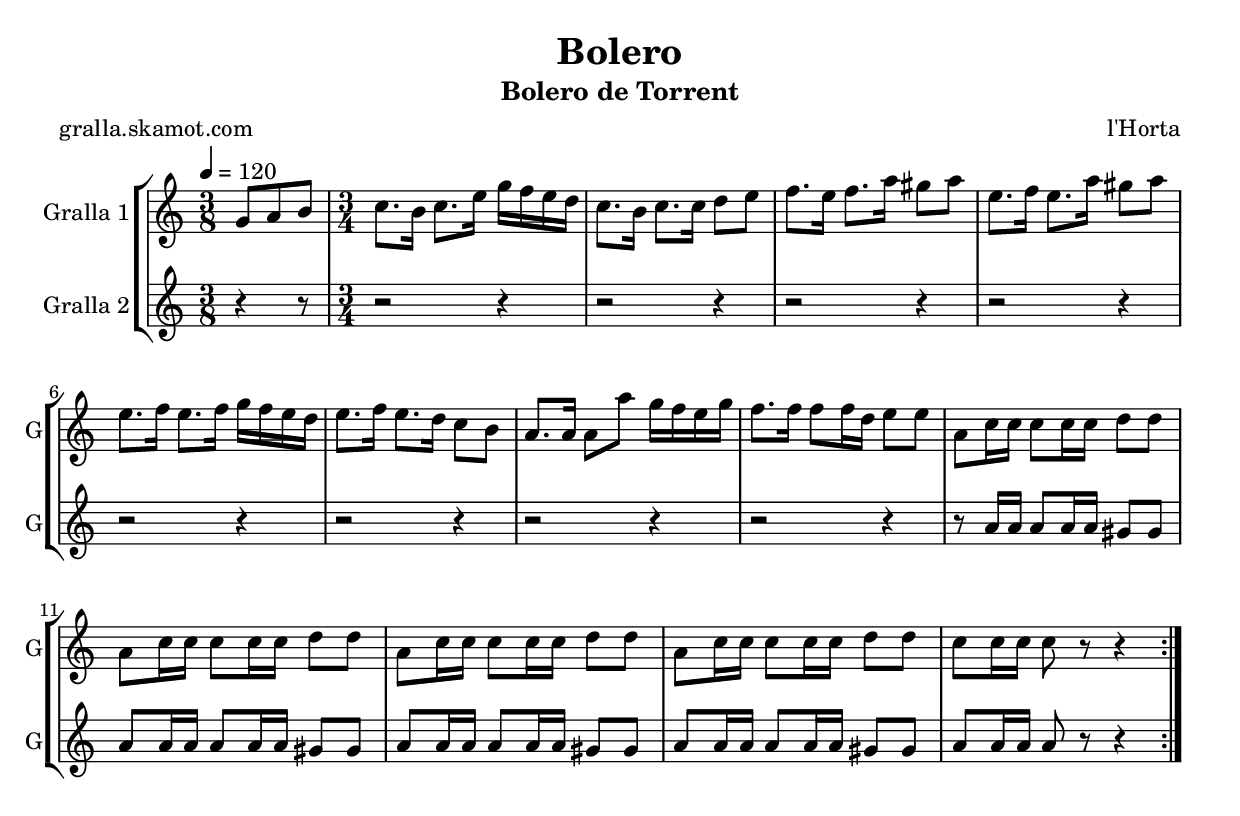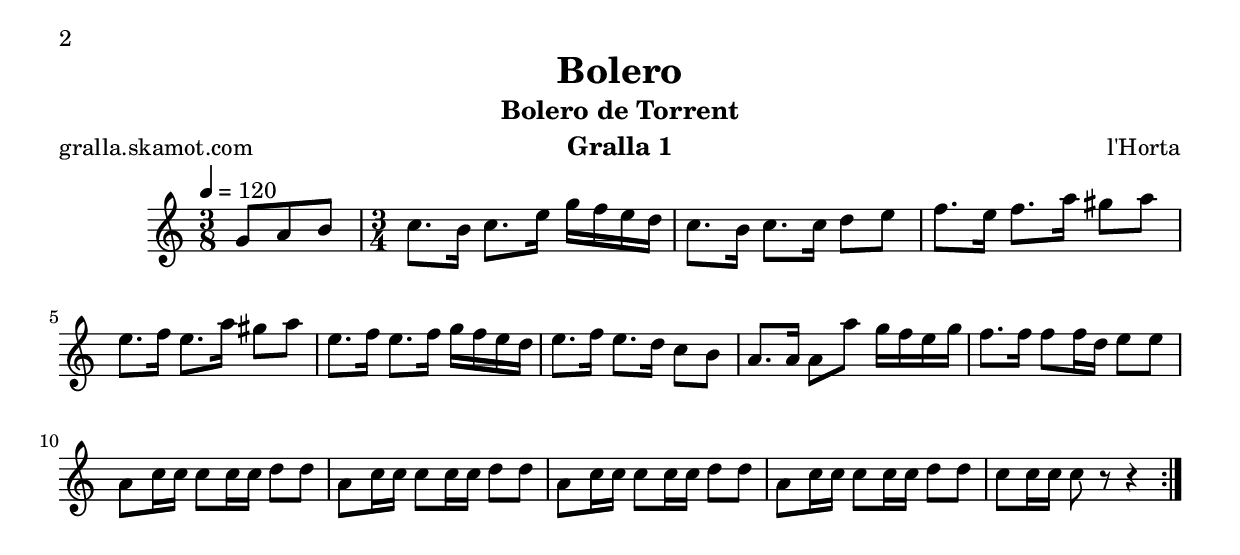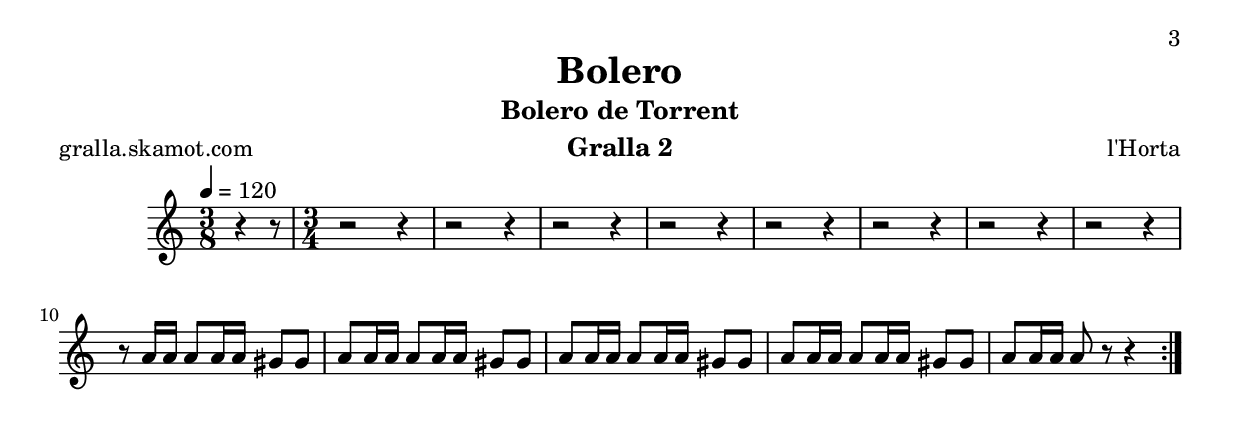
\version "2.16.2"

\header {
  dedication=""
  title="Bolero"
  subtitle="Bolero de Torrent"
  subsubtitle=""
  poet="gralla.skamot.com"
  meter=""
  piece=""
  composer="l'Horta"
  arranger=""
  opus=""
  instrument=""
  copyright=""
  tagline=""
}

liniaroAa =
\relative g'
{
  \tempo 4=120
  \clef treble
  \key c \major
  \repeat volta 2 { \time 3/8 g8 a b  |
  \time 3/4   c8. b16 c8. e16 g f e d  |
  c8. b16 c8. c16 d8 e  |
  f8. e16 f8. a16 gis8 a  |
  %05
  e8. f16 e8. a16 gis8 a  |
  e8. f16 e8. f16 g f e d  |
  e8. f16 e8. d16 c8 b  |
  a8. a16 a8 a' g16 f e g  |
  f8. f16 f8 f16 d e8 e  |
  %10
  a,8 c16 c c8 c16 c d8 d  |
  a8 c16 c c8 c16 c d8 d  |
  a8 c16 c c8 c16 c d8 d  |
  a8 c16 c c8 c16 c d8 d  |
  c8 c16 c c8 r r4  | }
}

liniaroAb =
\relative a'
{
  \tempo 4=120
  \clef treble
  \key c \major
  \repeat volta 2 { \time 3/8 r4 r8  |
  \time 3/4   r2 r4  |
  r2 r4  |
  r2 r4  |
  %05
  r2 r4  |
  r2 r4  |
  r2 r4  |
  r2 r4  |
  r2 r4  |
  %10
  r8 a16 a a8 a16 a gis8 gis  |
  a8 a16 a a8 a16 a gis8 gis  |
  a8 a16 a a8 a16 a gis8 gis  |
  a8 a16 a a8 a16 a gis8 gis  |
  a8 a16 a a8 r r4  | }
}

\bookpart {
  \score {
    \new StaffGroup {
      \override Score.RehearsalMark.self-alignment-X = #LEFT
      <<
        \new Staff \with {instrumentName = #"Gralla 1" shortInstrumentName = #"G"} \liniaroAa
        \new Staff \with {instrumentName = #"Gralla 2" shortInstrumentName = #"G"} \liniaroAb
      >>
    }
    \layout {}
  }
  \score { \unfoldRepeats
    \new StaffGroup {
      \override Score.RehearsalMark.self-alignment-X = #LEFT
      <<
        \new Staff \with {instrumentName = #"Gralla 1" shortInstrumentName = #"G"} \liniaroAa
        \new Staff \with {instrumentName = #"Gralla 2" shortInstrumentName = #"G"} \liniaroAb
      >>
    }
    \midi {
      \set Staff.midiInstrument = "oboe"
      \set DrumStaff.midiInstrument = "drums"
    }
  }
}

\bookpart {
  \header {instrument="Gralla 1"}
  \score {
    \new StaffGroup {
      \override Score.RehearsalMark.self-alignment-X = #LEFT
      <<
        \new Staff \liniaroAa
      >>
    }
    \layout {}
  }
  \score { \unfoldRepeats
    \new StaffGroup {
      \override Score.RehearsalMark.self-alignment-X = #LEFT
      <<
        \new Staff \liniaroAa
      >>
    }
    \midi {
      \set Staff.midiInstrument = "oboe"
      \set DrumStaff.midiInstrument = "drums"
    }
  }
}

\bookpart {
  \header {instrument="Gralla 2"}
  \score {
    \new StaffGroup {
      \override Score.RehearsalMark.self-alignment-X = #LEFT
      <<
        \new Staff \liniaroAb
      >>
    }
    \layout {}
  }
  \score { \unfoldRepeats
    \new StaffGroup {
      \override Score.RehearsalMark.self-alignment-X = #LEFT
      <<
        \new Staff \liniaroAb
      >>
    }
    \midi {
      \set Staff.midiInstrument = "oboe"
      \set DrumStaff.midiInstrument = "drums"
    }
  }
}

